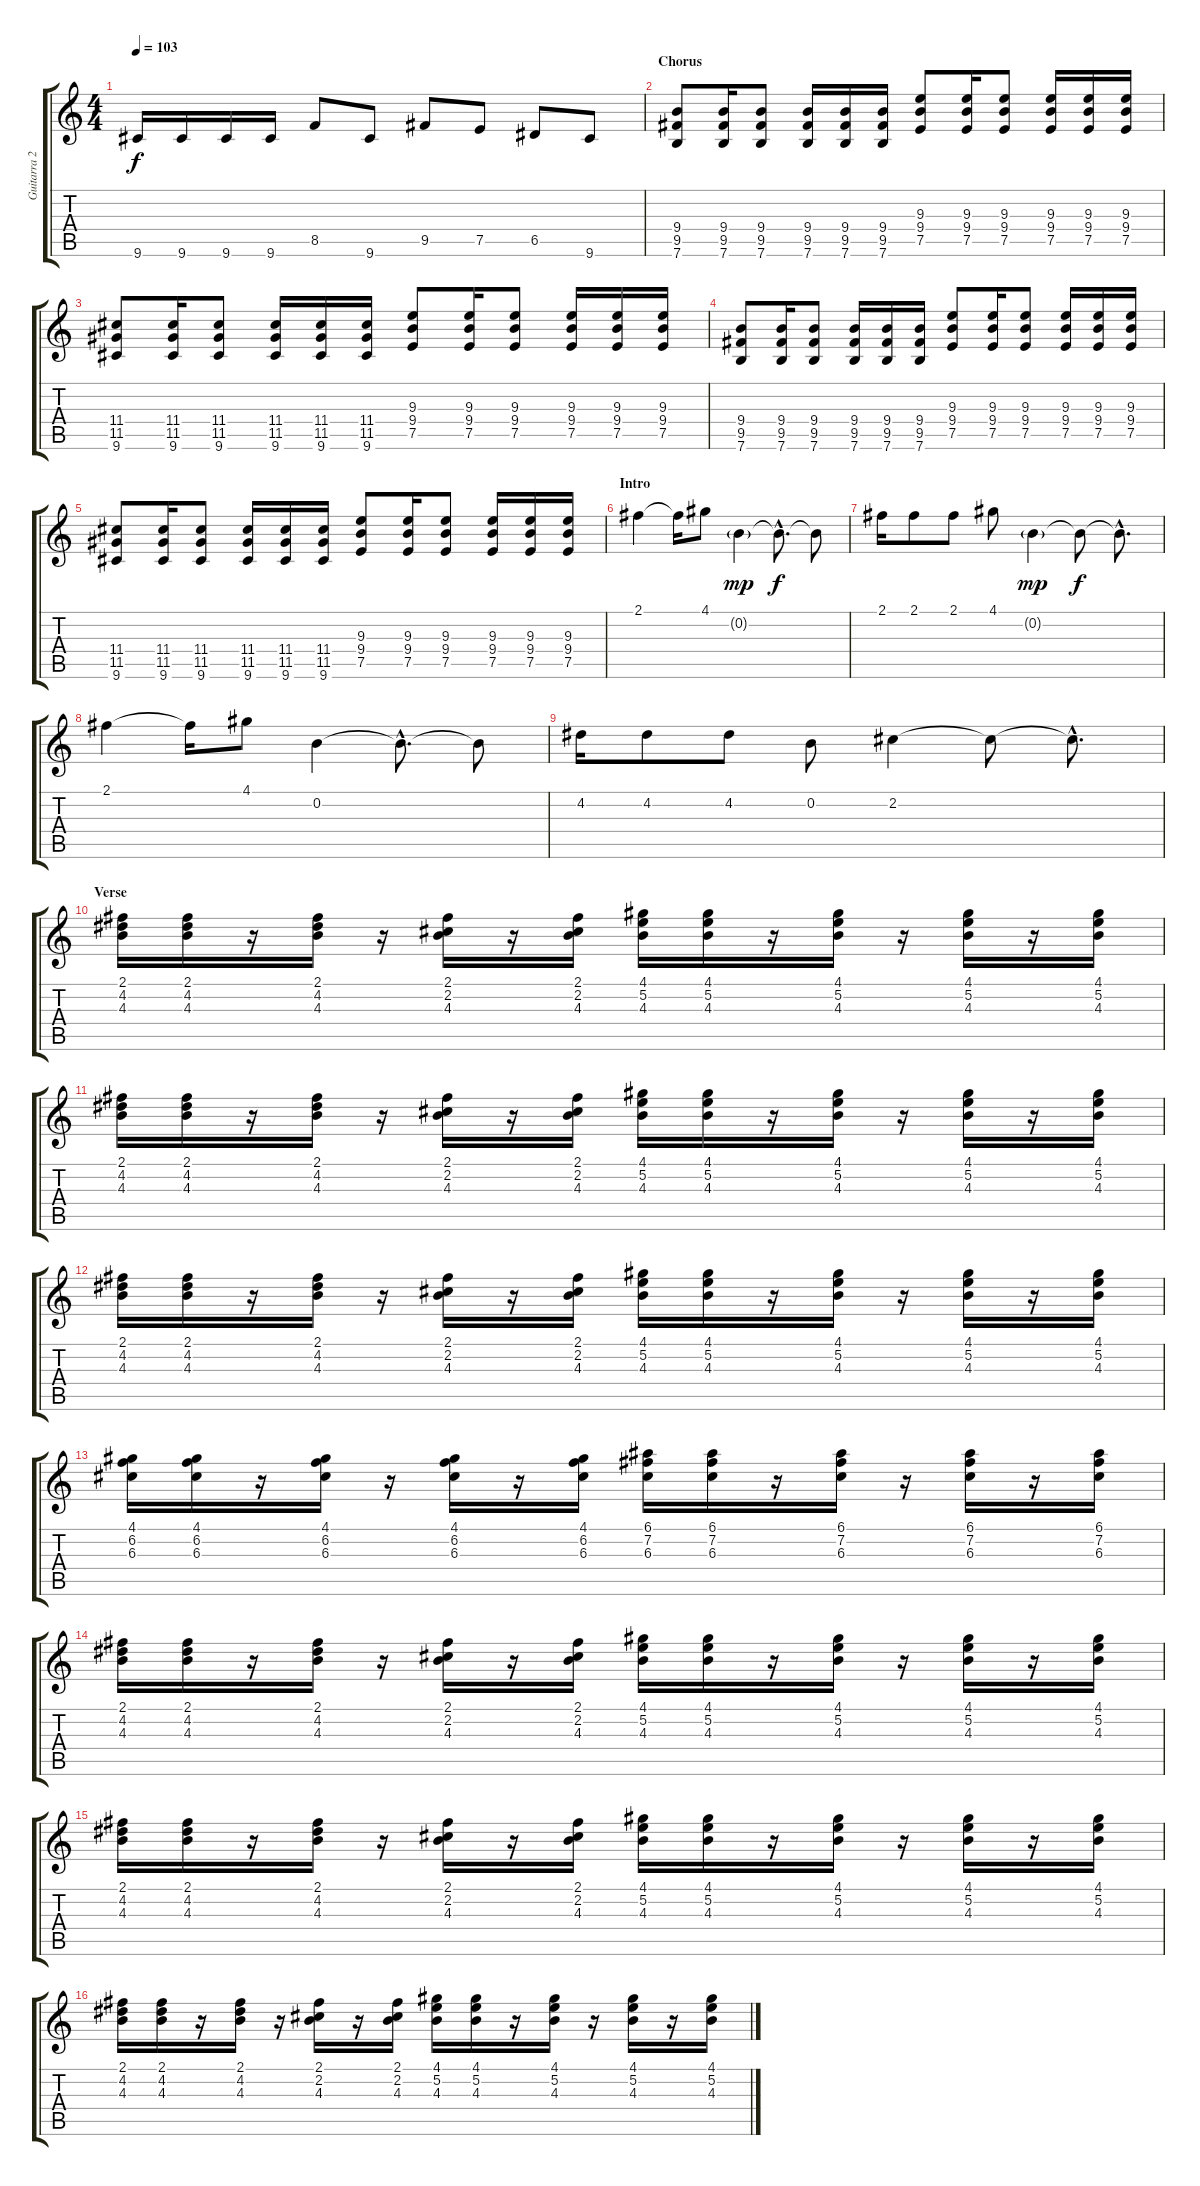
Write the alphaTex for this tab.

\track ("Guitarra 2 - Erik" "Guitarra 2") {instrument distortionguitar}
\staff {score tabs}
\tuning (E4 B3 G3 D3 A2 E2) {hide}
\ts (4 4)
\tempo 103
\clef g2
\ks c
9.6.16{dy f} 9.6.16 9.6.16 9.6.16 8.5.8 9.6.8 9.5.8 7.5.8 6.5.8 9.6.8 |
\section ("" "Chorus")
(9.4 9.5 7.6).8 (9.4 9.5 7.6).16 (9.4 9.5 7.6).8 (9.4 9.5 7.6).16 (9.4 9.5 7.6).16 (9.4 9.5 7.6).16 (9.3 9.4 7.5).8 (9.3 9.4 7.5).16 (9.3 9.4 7.5).8 (9.3 9.4 7.5).16 (9.3 9.4 7.5).16 (9.3 9.4 7.5).16 |
(11.4 11.5 9.6).8 (11.4 11.5 9.6).16 (11.4 11.5 9.6).8 (11.4 11.5 9.6).16 (11.4 11.5 9.6).16 (11.4 11.5 9.6).16 (9.3 9.4 7.5).8 (9.3 9.4 7.5).16 (9.3 9.4 7.5).8 (9.3 9.4 7.5).16 (9.3 9.4 7.5).16 (9.3 9.4 7.5).16 |
(9.4 9.5 7.6).8 (9.4 9.5 7.6).16 (9.4 9.5 7.6).8 (9.4 9.5 7.6).16 (9.4 9.5 7.6).16 (9.4 9.5 7.6).16 (9.3 9.4 7.5).8 (9.3 9.4 7.5).16 (9.3 9.4 7.5).8 (9.3 9.4 7.5).16 (9.3 9.4 7.5).16 (9.3 9.4 7.5).16 |
(11.4 11.5 9.6).8 (11.4 11.5 9.6).16 (11.4 11.5 9.6).8 (11.4 11.5 9.6).16 (11.4 11.5 9.6).16 (11.4 11.5 9.6).16 (9.3 9.4 7.5).8 (9.3 9.4 7.5).16 (9.3 9.4 7.5).8 (9.3 9.4 7.5).16 (9.3 9.4 7.5).16 (9.3 9.4 7.5).16 |
\section ("" "Intro")
2.1.4{volume 14} 2.1{t}.16 4.1.8 0.2{g}.4{dy mp} 0.2{hac t}.8{d dy f} 0.2{t}.8 |
2.1.16 2.1.8 2.1.8 4.1.8 0.2{g}.4{dy mp} 0.2{t}.8{dy f} 0.2{hac t}.8{d} |
2.1.4 2.1{t}.16 4.1.8 0.2.4 0.2{hac t}.8{d} 0.2{t}.8 |
4.2.16 4.2.8 4.2.8 0.2.8 2.2.4 2.2{t}.8 2.2{hac t}.8{d} |
\section ("" "Verse")
(2.1 4.2 4.3).16 (2.1 4.2 4.3).16 r.16 (2.1 4.2 4.3).16 r.16 (2.1 2.2 4.3).16 r.16 (2.1 2.2 4.3).16 (4.1 5.2 4.3).16 (4.1 5.2 4.3).16 r.16 (4.1 5.2 4.3).16 r.16 (4.1 5.2 4.3).16 r.16 (4.1 5.2 4.3).16 |
(2.1 4.2 4.3).16 (2.1 4.2 4.3).16 r.16 (2.1 4.2 4.3).16 r.16 (2.1 2.2 4.3).16 r.16 (2.1 2.2 4.3).16 (4.1 5.2 4.3).16 (4.1 5.2 4.3).16 r.16 (4.1 5.2 4.3).16 r.16 (4.1 5.2 4.3).16 r.16 (4.1 5.2 4.3).16 |
(2.1 4.2 4.3).16 (2.1 4.2 4.3).16 r.16 (2.1 4.2 4.3).16 r.16 (2.1 2.2 4.3).16 r.16 (2.1 2.2 4.3).16 (4.1 5.2 4.3).16 (4.1 5.2 4.3).16 r.16 (4.1 5.2 4.3).16 r.16 (4.1 5.2 4.3).16 r.16 (4.1 5.2 4.3).16 |
(4.1 6.2 6.3).16 (4.1 6.2 6.3).16 r.16 (4.1 6.2 6.3).16 r.16 (4.1 6.2 6.3).16 r.16 (4.1 6.2 6.3).16 (6.1 7.2 6.3).16 (6.1 7.2 6.3).16 r.16 (6.1 7.2 6.3).16 r.16 (6.1 7.2 6.3).16 r.16 (6.1 7.2 6.3).16 |
(2.1 4.2 4.3).16 (2.1 4.2 4.3).16 r.16 (2.1 4.2 4.3).16 r.16 (2.1 2.2 4.3).16 r.16 (2.1 2.2 4.3).16 (4.1 5.2 4.3).16 (4.1 5.2 4.3).16 r.16 (4.1 5.2 4.3).16 r.16 (4.1 5.2 4.3).16 r.16 (4.1 5.2 4.3).16 |
(2.1 4.2 4.3).16 (2.1 4.2 4.3).16 r.16 (2.1 4.2 4.3).16 r.16 (2.1 2.2 4.3).16 r.16 (2.1 2.2 4.3).16 (4.1 5.2 4.3).16 (4.1 5.2 4.3).16 r.16 (4.1 5.2 4.3).16 r.16 (4.1 5.2 4.3).16 r.16 (4.1 5.2 4.3).16 |
(2.1 4.2 4.3).16 (2.1 4.2 4.3).16 r.16 (2.1 4.2 4.3).16 r.16 (2.1 2.2 4.3).16 r.16 (2.1 2.2 4.3).16 (4.1 5.2 4.3).16 (4.1 5.2 4.3).16 r.16 (4.1 5.2 4.3).16 r.16 (4.1 5.2 4.3).16 r.16 (4.1 5.2 4.3).16
